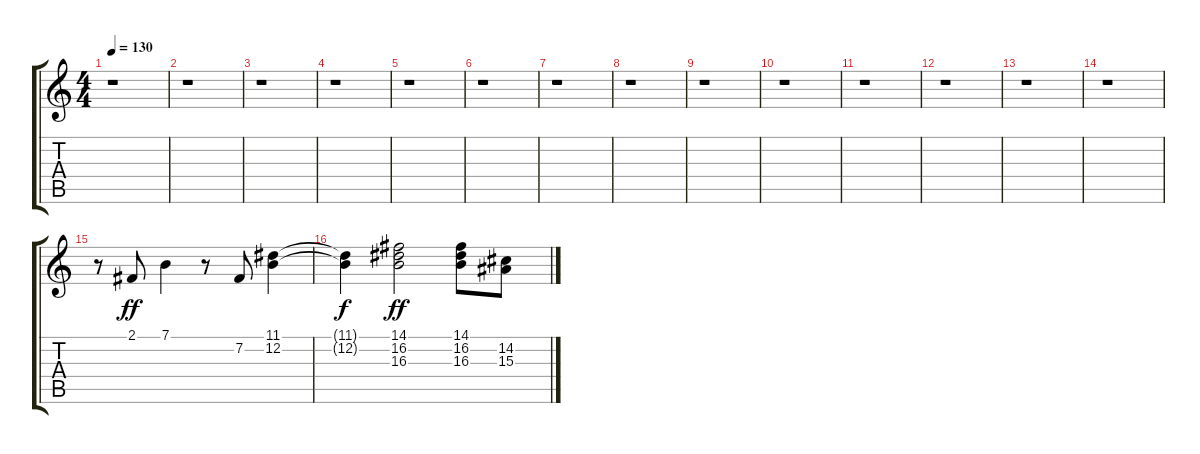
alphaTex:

\track "" {instrument electricgrandpiano}
\staff {score tabs}
\tuning (E4 B3 G3 D3 A2 E2) {hide}
\ts (4 4)
\tempo 130
\clef g2
\ks c
r.1{dy fff} |
r.1 |
r.1 |
r.1 |
r.1 |
r.1 |
r.1 |
r.1 |
r.1 |
r.1 |
r.1 |
r.1 |
r.1 |
r.1 |
r.8 2.1.8{dy ff} 7.1.4 r.8 7.2.8 (11.1 12.2).4 |
(11.1{t} 12.2{t}).4{dy f} (14.1 16.2 16.3).2{dy ff} (14.1 16.2 16.3).8 (14.2 15.3).8
